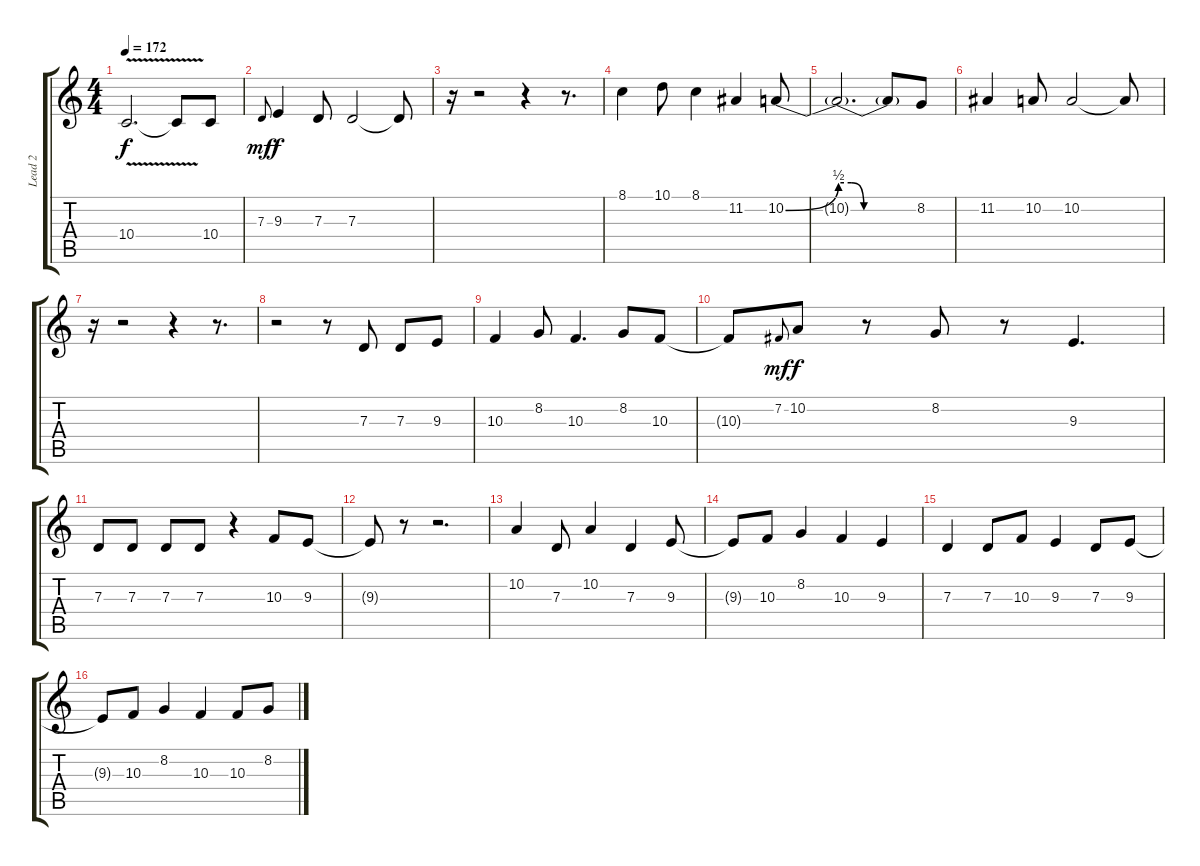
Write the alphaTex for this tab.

\track ("Lead 2" "Lead 2") {instrument acousticgrandpiano}
\staff {score tabs}
\tuning (E4 B3 G3 D3 A2 E2) {hide}
\ts (4 4)
\tempo 172
\clef g2
\ks c
10.4{v t}.2{d dy f} 10.4{v t}.8 10.4.8 |
7.3.8{gr onbeat dy mf} 9.3.4{dy f} 7.3.8 7.3.2 7.3{t}.8 |
r.16 r.2 r.4 r.8{d} |
8.1.4 10.1.8 8.1.4 11.2.4 10.2{be (bend 0 0 60 2)}.8 |
10.2{be (custom 0 2 15 2 30 0 60 0) t}.2{d} 10.2{be (hold 0 0 60 0) t}.8 8.2.8 |
11.2.4 10.2.8 10.2.2 10.2{t}.8 |
r.16 r.2 r.4 r.8{d} |
r.2 r.8 7.3.8 7.3.8 9.3.8 |
10.3.4 8.2.8 10.3.4{d} 8.2.8 10.3.8 |
10.3{t}.8 7.2.8{gr onbeat dy mf} 10.2.8{dy f} r.8 8.2.8 r.8 9.3.4{d} |
7.3.8 7.3.8 7.3.8 7.3.8 r.4 10.3.8 9.3.8 |
9.3{t}.8 r.8 r.2{d} |
10.2.4 7.3.8 10.2.4 7.3.4 9.3.8 |
9.3{t}.8 10.3.8 8.2.4 10.3.4 9.3.4 |
7.3.4 7.3.8 10.3.8 9.3.4 7.3.8 9.3.8 |
9.3{t}.8 10.3.8 8.2.4 10.3.4 10.3.8 8.2.8
